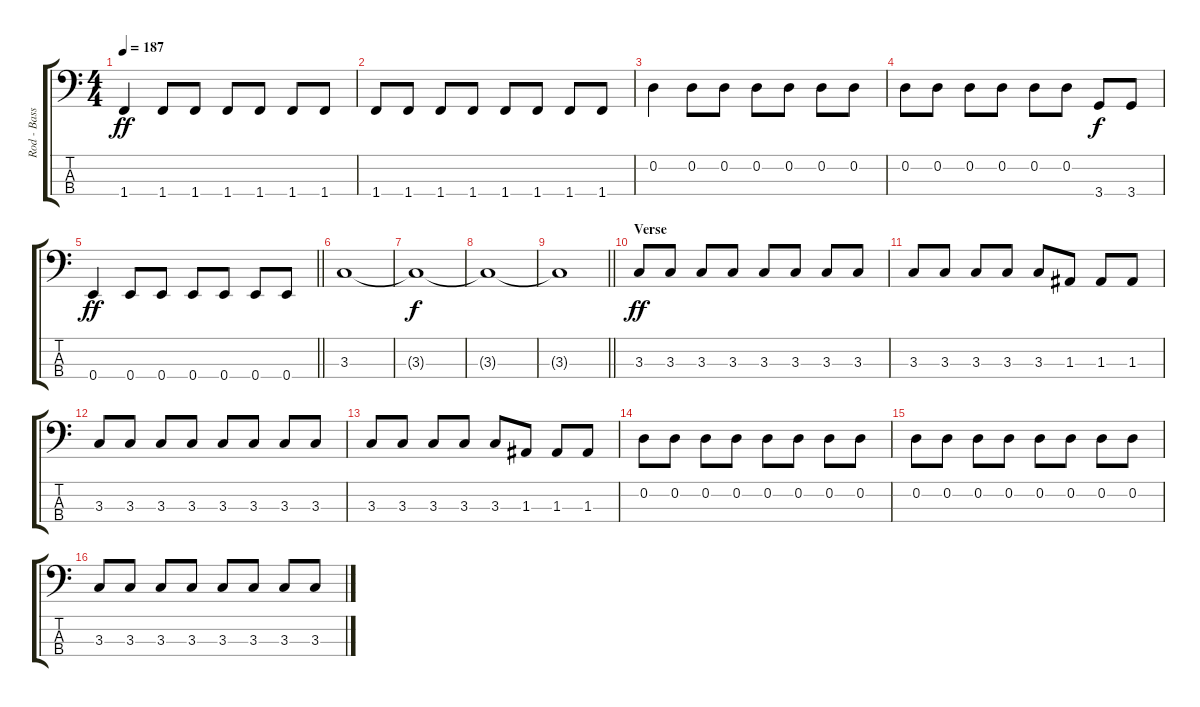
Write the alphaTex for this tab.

\track ("Rod - Bass" "Rod - Bass") {instrument electricbasspick}
\staff {score tabs}
\tuning (G2 D2 A1 E1) {hide}
\ts (4 4)
\tempo 187
\clef f4
\ks c
1.4.4{dy ff} 1.4.8 1.4.8 1.4.8 1.4.8 1.4.8 1.4.8 |
1.4.8 1.4.8 1.4.8 1.4.8 1.4.8 1.4.8 1.4.8 1.4.8 |
0.2.4 0.2.8 0.2.8 0.2.8 0.2.8 0.2.8 0.2.8 |
0.2.8 0.2.8 0.2.8 0.2.8 0.2.8 0.2.8 3.4.8{dy f} 3.4.8 |
\barLineRight lightlight
0.4.4{dy ff} 0.4.8 0.4.8 0.4.8 0.4.8 0.4.8 0.4.8 |
\section ("" "")
3.3.1 |
3.3{t}.1{dy f} |
3.3{t}.1 |
\barLineRight lightlight
3.3{t}.1 |
\section ("" "Verse")
3.3.8{dy ff} 3.3.8 3.3.8 3.3.8 3.3.8 3.3.8 3.3.8 3.3.8 |
3.3.8 3.3.8 3.3.8 3.3.8 3.3.8 1.3.8 1.3.8 1.3.8 |
3.3.8 3.3.8 3.3.8 3.3.8 3.3.8 3.3.8 3.3.8 3.3.8 |
3.3.8 3.3.8 3.3.8 3.3.8 3.3.8 1.3.8 1.3.8 1.3.8 |
0.2.8 0.2.8 0.2.8 0.2.8 0.2.8 0.2.8 0.2.8 0.2.8 |
0.2.8 0.2.8 0.2.8 0.2.8 0.2.8 0.2.8 0.2.8 0.2.8 |
3.3.8 3.3.8 3.3.8 3.3.8 3.3.8 3.3.8 3.3.8 3.3.8
